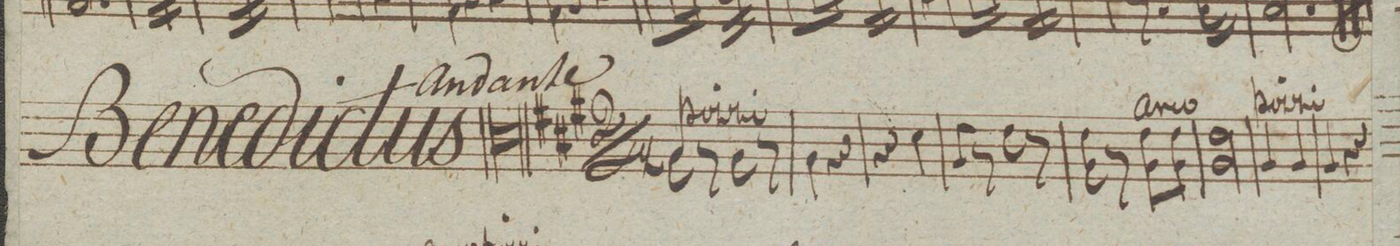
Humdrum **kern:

**kern	**dynam
*I"Alto Viola.	*
*clefC3	*
*k[f#c#g#]	*
*M2/4	*
8A\	.
8r	.
8A\	.
8r	.
=2	=2
4A\	.
4r	.
=3	=3
4r	.
4d\	.
=4	=4
8A/	.
8r	.
8e\	.
8r	.
=5	=5
8e 8A\	.
8r	.
8eL 8A\	.
8eJ 8A\	.
=6	=6
*2\right	*
2e 2A\	.
=7	=7
4A/	.
4A/	.
=8	=8
4A/	.
4r	.
=9	=9
*-	*-
